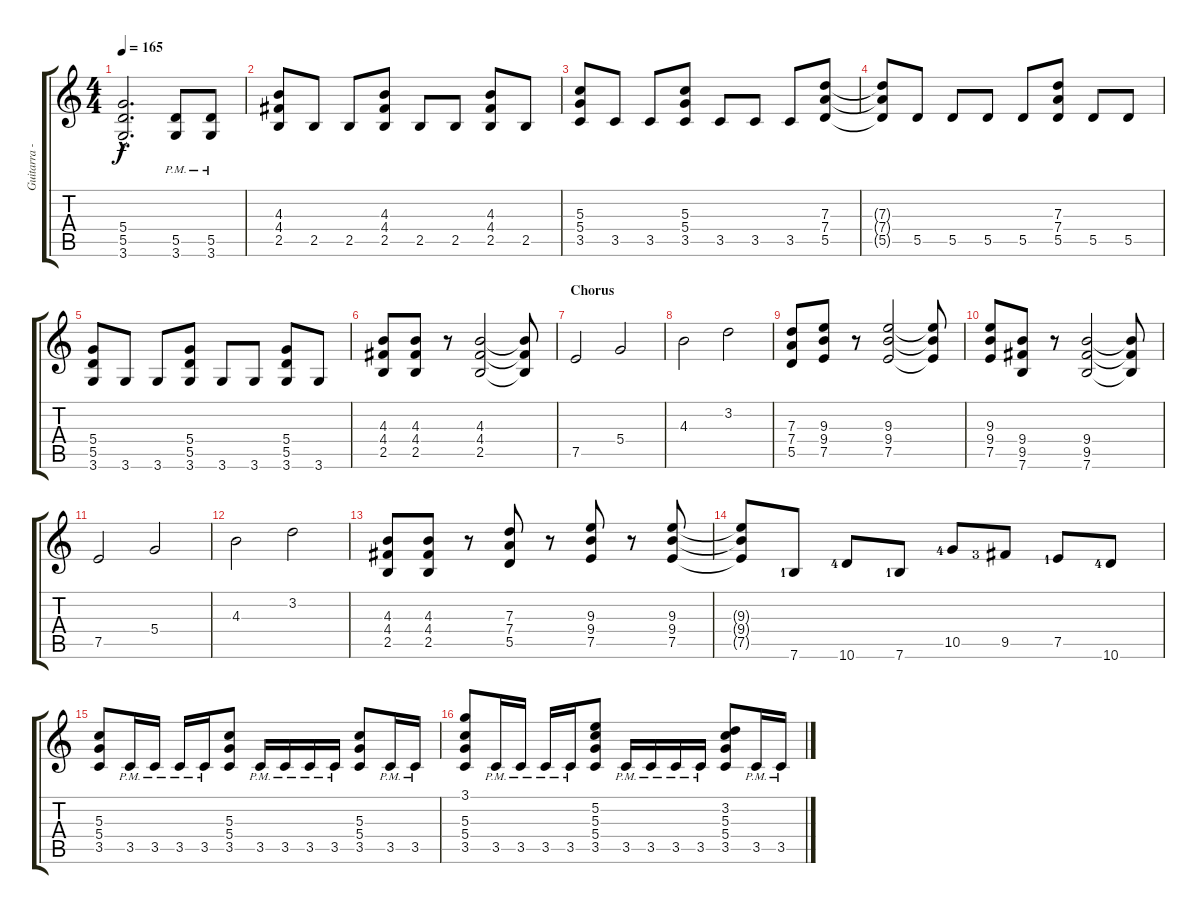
\track ("Guitarra - Guitar" "Guitarra -") {instrument distortionguitar}
\staff {score tabs}
\tuning (E4 B3 G3 D3 A2 E2) {hide}
\ts (4 4)
\tempo 165
\clef g2
\ks c
(5.4{hac} 5.5{hac} 3.6{hac}).2{d dy f} (5.5{pm} 3.6{pm}).8 (5.5{pm} 3.6{pm}).8 |
(4.3 4.4 2.5).8 2.5.8 2.5.8 (4.3 4.4 2.5).8 2.5.8 2.5.8 (4.3 4.4 2.5).8 2.5.8 |
(5.3 5.4 3.5).8 3.5.8 3.5.8 (5.3 5.4 3.5).8 3.5.8 3.5.8 3.5.8 (7.3 7.4 5.5).8 |
(7.3{t} 7.4{t} 5.5{t}).8 5.5.8 5.5.8 5.5.8 5.5.8 (7.3 7.4 5.5).8 5.5.8 5.5.8 |
(5.4 5.5 3.6).8 3.6.8 3.6.8 (5.4 5.5 3.6).8 3.6.8 3.6.8 (5.4 5.5 3.6).8 3.6.8 |
(4.3 4.4 2.5).8 (4.3 4.4 2.5).8 r.8 (4.3 4.4 2.5).2 (4.3{t} 4.4{t} 2.5{t}).8 |
\section ("" "Chorus")
7.5.2 5.4.2 |
4.3.2 3.2.2 |
(7.3 7.4 5.5).8 (9.3 9.4 7.5).8 r.8 (9.3 9.4 7.5).2 (9.3{t} 9.4{t} 7.5{t}).8 |
(9.3 9.4 7.5).8 (9.4 9.5 7.6).8 r.8 (9.4 9.5 7.6).2 (9.4{t} 9.5{t} 7.6{t}).8 |
7.5.2 5.4.2 |
4.3.2 3.2.2 |
(4.3 4.4 2.5).8 (4.3 4.4 2.5).8 r.8 (7.3 7.4 5.5).8 r.8 (9.3 9.4 7.5).8 r.8 (9.3 9.4 7.5).8 |
(9.3{t} 9.4{t} 7.5{t}).8 7.6{lf 2}.8 10.6{lf 5}.8 7.6{lf 2}.8 10.5{lf 5}.8 9.5{lf 4}.8 7.5{lf 2}.8 10.6{lf 5}.8 |
(5.3 5.4 3.5).8 3.5{pm}.16 3.5{pm}.16 3.5{pm}.16 3.5{pm}.16 (5.3 5.4 3.5).8 3.5{pm}.16 3.5{pm}.16 3.5{pm}.16 3.5{pm}.16 (5.3 5.4 3.5).8 3.5{pm}.16 3.5{pm}.16 |
(3.1 5.3 5.4 3.5).8 3.5{pm}.16 3.5{pm}.16 3.5{pm}.16 3.5{pm}.16 (5.2 5.3 5.4 3.5).8 3.5{pm}.16 3.5{pm}.16 3.5{pm}.16 3.5{pm}.16 (3.2 5.3 5.4 3.5).8 3.5{pm}.16 3.5{pm}.16
